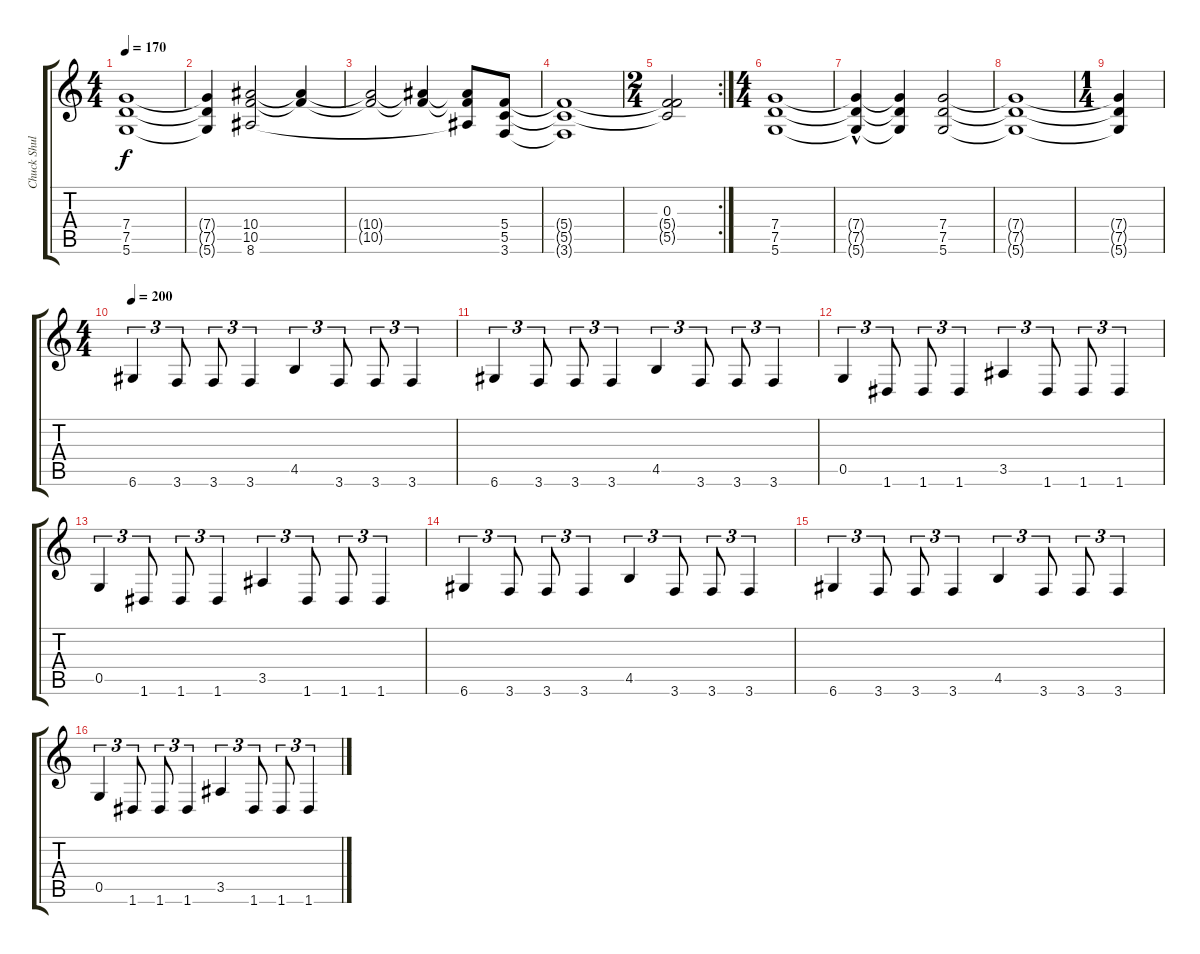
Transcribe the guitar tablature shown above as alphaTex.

\track ("Chuck Shuldiner" "Chuck Shul") {instrument distortionguitar}
\staff {score tabs}
\tuning (D4 A3 F3 C3 G2 D2) {hide}
\ts (4 4)
\tempo 170
\clef g2
\ks c
(7.4{t} 7.5{t} 5.6{t}).1{dy f} |
(7.4{t} 7.5{t} 5.6{t}).4 (10.4 10.5 8.6).2 (10.4{t} 10.5{t}).4 |
(10.4{t} 10.5{t}).2 (10.4{t} 10.5{t}).4 (10.4{t} 10.5{t} 8.6{t}).8 (5.4 5.5 3.6).8 |
(5.4{t} 5.5{t} 3.6{t}).1 |
\rc 2
\ts (2 4)
(0.3 5.4{t} 5.5{t}).2 |
\ts (4 4)
(7.4 7.5 5.6).1 |
(7.4{hac t} 7.5{hac t} 5.6{hac t}).4 (7.4{t} 7.5{t} 5.6{t}).4 (7.4 7.5 5.6).2 |
(7.4{t} 7.5{t} 5.6{t}).1 |
\ts (1 4)
(7.4{t} 7.5{t} 5.6{t}).4 |
\ts (4 4)
\tempo 200
6.6.4{tu (3 2)} 3.6.8{tu (3 2)} 3.6.8{tu (3 2)} 3.6.4{tu (3 2)} 4.5.4{tu (3 2)} 3.6.8{tu (3 2)} 3.6.8{tu (3 2)} 3.6.4{tu (3 2)} |
6.6.4{tu (3 2)} 3.6.8{tu (3 2)} 3.6.8{tu (3 2)} 3.6.4{tu (3 2)} 4.5.4{tu (3 2)} 3.6.8{tu (3 2)} 3.6.8{tu (3 2)} 3.6.4{tu (3 2)} |
0.5.4{tu (3 2)} 1.6.8{tu (3 2)} 1.6.8{tu (3 2)} 1.6.4{tu (3 2)} 3.5.4{tu (3 2)} 1.6.8{tu (3 2)} 1.6.8{tu (3 2)} 1.6.4{tu (3 2)} |
0.5.4{tu (3 2)} 1.6.8{tu (3 2)} 1.6.8{tu (3 2)} 1.6.4{tu (3 2)} 3.5.4{tu (3 2)} 1.6.8{tu (3 2)} 1.6.8{tu (3 2)} 1.6.4{tu (3 2)} |
6.6.4{tu (3 2)} 3.6.8{tu (3 2)} 3.6.8{tu (3 2)} 3.6.4{tu (3 2)} 4.5.4{tu (3 2)} 3.6.8{tu (3 2)} 3.6.8{tu (3 2)} 3.6.4{tu (3 2)} |
6.6.4{tu (3 2)} 3.6.8{tu (3 2)} 3.6.8{tu (3 2)} 3.6.4{tu (3 2)} 4.5.4{tu (3 2)} 3.6.8{tu (3 2)} 3.6.8{tu (3 2)} 3.6.4{tu (3 2)} |
0.5.4{tu (3 2)} 1.6.8{tu (3 2)} 1.6.8{tu (3 2)} 1.6.4{tu (3 2)} 3.5.4{tu (3 2)} 1.6.8{tu (3 2)} 1.6.8{tu (3 2)} 1.6.4{tu (3 2)}
